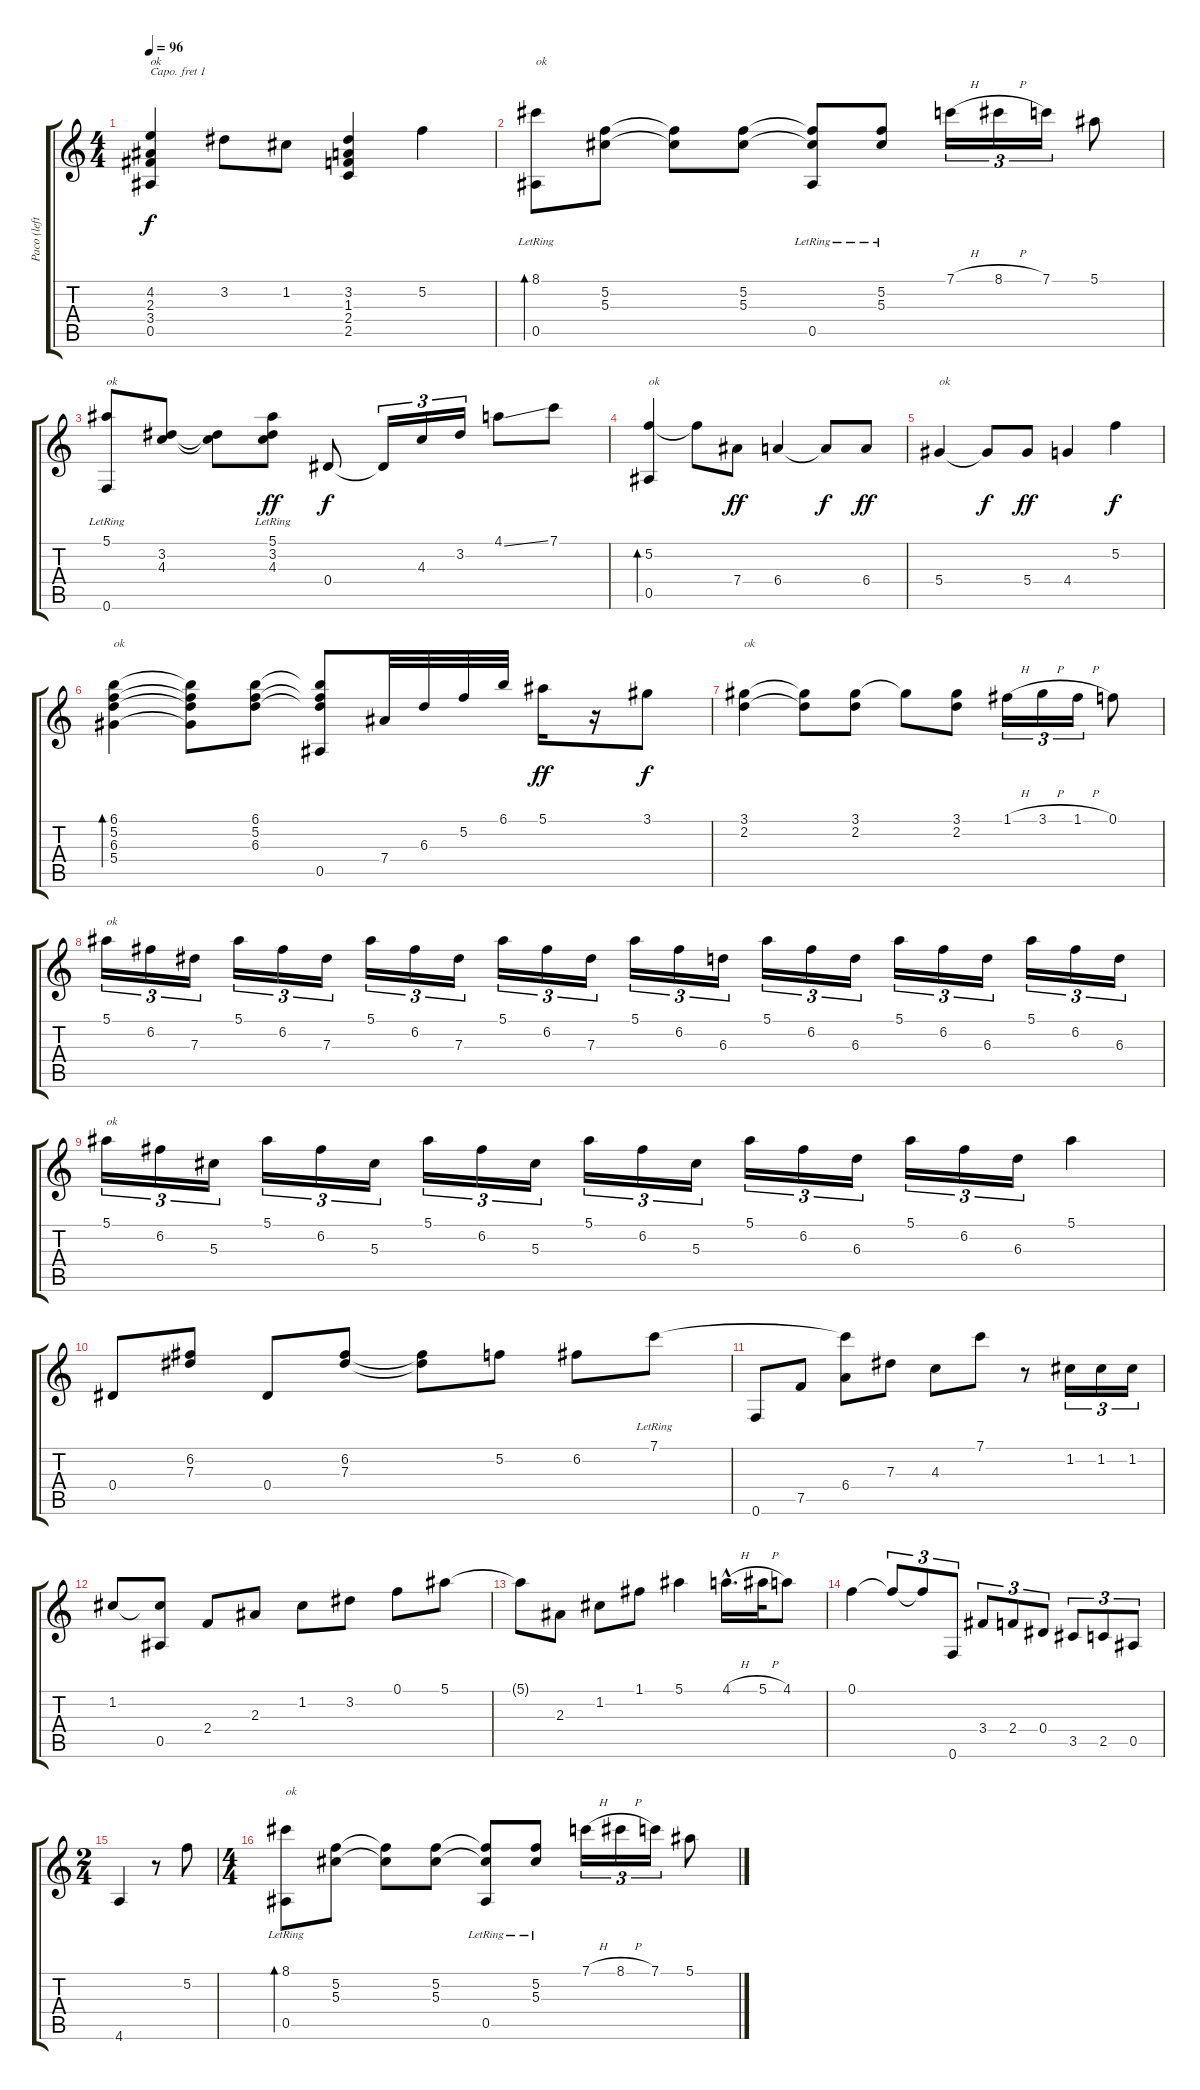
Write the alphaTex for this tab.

\track ("Paco (left channel)" "Paco (left") {instrument acousticguitarnylon}
\staff {score tabs}
\capo 1
\tuning (E4 B3 G3 D3 A2 E2) {hide}
\ts (4 4)
\tempo 96
\clef g2
\ks c
(4.2 2.3 3.4 0.5).4{txt "ok" dy f} 3.2.8 1.2.8 (3.2 1.3 2.4 2.5).4 5.2.4 |
(8.1{lr} 0.5).8{bd 120 txt "ok"} (5.2 5.3).8 (5.2{t} 5.3{t}).8 (5.2 5.3).8 (5.2{t} 5.3{t} 0.5{lr}).8 (5.2{lr} 5.3{lr}).8 7.1{h}.16{tu (3 2)} 8.1{h}.16{tu (3 2)} 7.1.16{tu (3 2)} 5.1.8 |
(5.1{lr} 0.6).8{txt "ok"} (3.2 4.3).8 (3.2{t} 4.3{t}).8 (5.1{lr} 3.2{lr} 4.3{lr}).8{dy ff} 0.4.8{dy f} 0.4{t}.16{tu (3 2)} 4.3.16{tu (3 2)} 3.2.16{tu (3 2)} 4.1{ss}.8 7.1.8 |
(5.2 0.5).4{bd 120 txt "ok"} 5.2{t}.8 7.4.8{dy ff} 6.4.4 6.4{t}.8{dy f} 6.4.8{dy ff} |
5.4.4{txt "ok"} 5.4{t}.8{dy f} 5.4.8{dy ff} 4.4.4 5.2.4{dy f} |
(6.1 5.2 6.3 5.4).4{bd 240 txt "ok"} (6.1{t} 5.2{t} 6.3{t} 5.4{t}).8 (6.1 5.2 6.3).8 (6.1{t} 5.2{t} 6.3{t} 0.5).8 7.4.32 6.3.32 5.2.32 6.1.32 5.1.16{dy ff} r.16 3.1.8{dy f} |
(3.1 2.2).4{txt "ok"} (3.1{t} 2.2{t}).8 (3.1 2.2).8 3.1{t}.8 (3.1 2.2).8 1.1{h}.16{tu (3 2)} 3.1{h}.16{tu (3 2)} 1.1{h}.16{tu (3 2)} 0.1.8 |
5.1.16{tu (3 2) txt "ok"} 6.2.16{tu (3 2)} 7.3.16{tu (3 2)} 5.1.16{tu (3 2)} 6.2.16{tu (3 2)} 7.3.16{tu (3 2)} 5.1.16{tu (3 2)} 6.2.16{tu (3 2)} 7.3.16{tu (3 2)} 5.1.16{tu (3 2)} 6.2.16{tu (3 2)} 7.3.16{tu (3 2)} 5.1.16{tu (3 2)} 6.2.16{tu (3 2)} 6.3.16{tu (3 2)} 5.1.16{tu (3 2)} 6.2.16{tu (3 2)} 6.3.16{tu (3 2)} 5.1.16{tu (3 2)} 6.2.16{tu (3 2)} 6.3.16{tu (3 2)} 5.1.16{tu (3 2)} 6.2.16{tu (3 2)} 6.3.16{tu (3 2)} |
5.1.16{tu (3 2) txt "ok"} 6.2.16{tu (3 2)} 5.3.16{tu (3 2)} 5.1.16{tu (3 2)} 6.2.16{tu (3 2)} 5.3.16{tu (3 2)} 5.1.16{tu (3 2)} 6.2.16{tu (3 2)} 5.3.16{tu (3 2)} 5.1.16{tu (3 2)} 6.2.16{tu (3 2)} 5.3.16{tu (3 2)} 5.1.16{tu (3 2)} 6.2.16{tu (3 2)} 6.3.16{tu (3 2)} 5.1.16{tu (3 2)} 6.2.16{tu (3 2)} 6.3.16{tu (3 2)} 5.1.4 |
0.4.8 (6.2 7.3).8 0.4.8 (6.2 7.3).8 (6.2{t} 7.3{t}).8 5.2.8 6.2.8 7.1{lr}.8 |
0.6.8 7.5.8 (7.1{t} 6.4).8 7.3.8 4.3.8 7.1.8 r.8 1.2.16{tu (3 2)} 1.2.16{tu (3 2)} 1.2.16{tu (3 2)} |
1.2.8 (1.2{t} 0.5).8 2.4.8 2.3.8 1.2.8 3.2.8 0.1.8 5.1.8 |
5.1{t}.8 2.3.8 1.2.8 1.1.8 5.1.4 4.1{h hac}.16{d} 5.1{h}.32 4.1.8 |
0.1.4 0.1{t}.8{tu (3 2)} 0.1{t}.8{tu (3 2)} 0.6.8{tu (3 2)} 3.4.8{tu (3 2)} 2.4.8{tu (3 2)} 0.4.8{tu (3 2)} 3.5.8{tu (3 2)} 2.5.8{tu (3 2)} 0.5.8{tu (3 2)} |
\ts (2 4)
4.6.4 r.8 5.2.8 |
\ts (4 4)
(8.1{lr} 0.5).8{bd 120 txt "ok"} (5.2 5.3).8 (5.2{t} 5.3{t}).8 (5.2 5.3).8 (5.2{t} 5.3{t} 0.5{lr}).8 (5.2{lr} 5.3{lr}).8 7.1{h}.16{tu (3 2)} 8.1{h}.16{tu (3 2)} 7.1.16{tu (3 2)} 5.1.8
